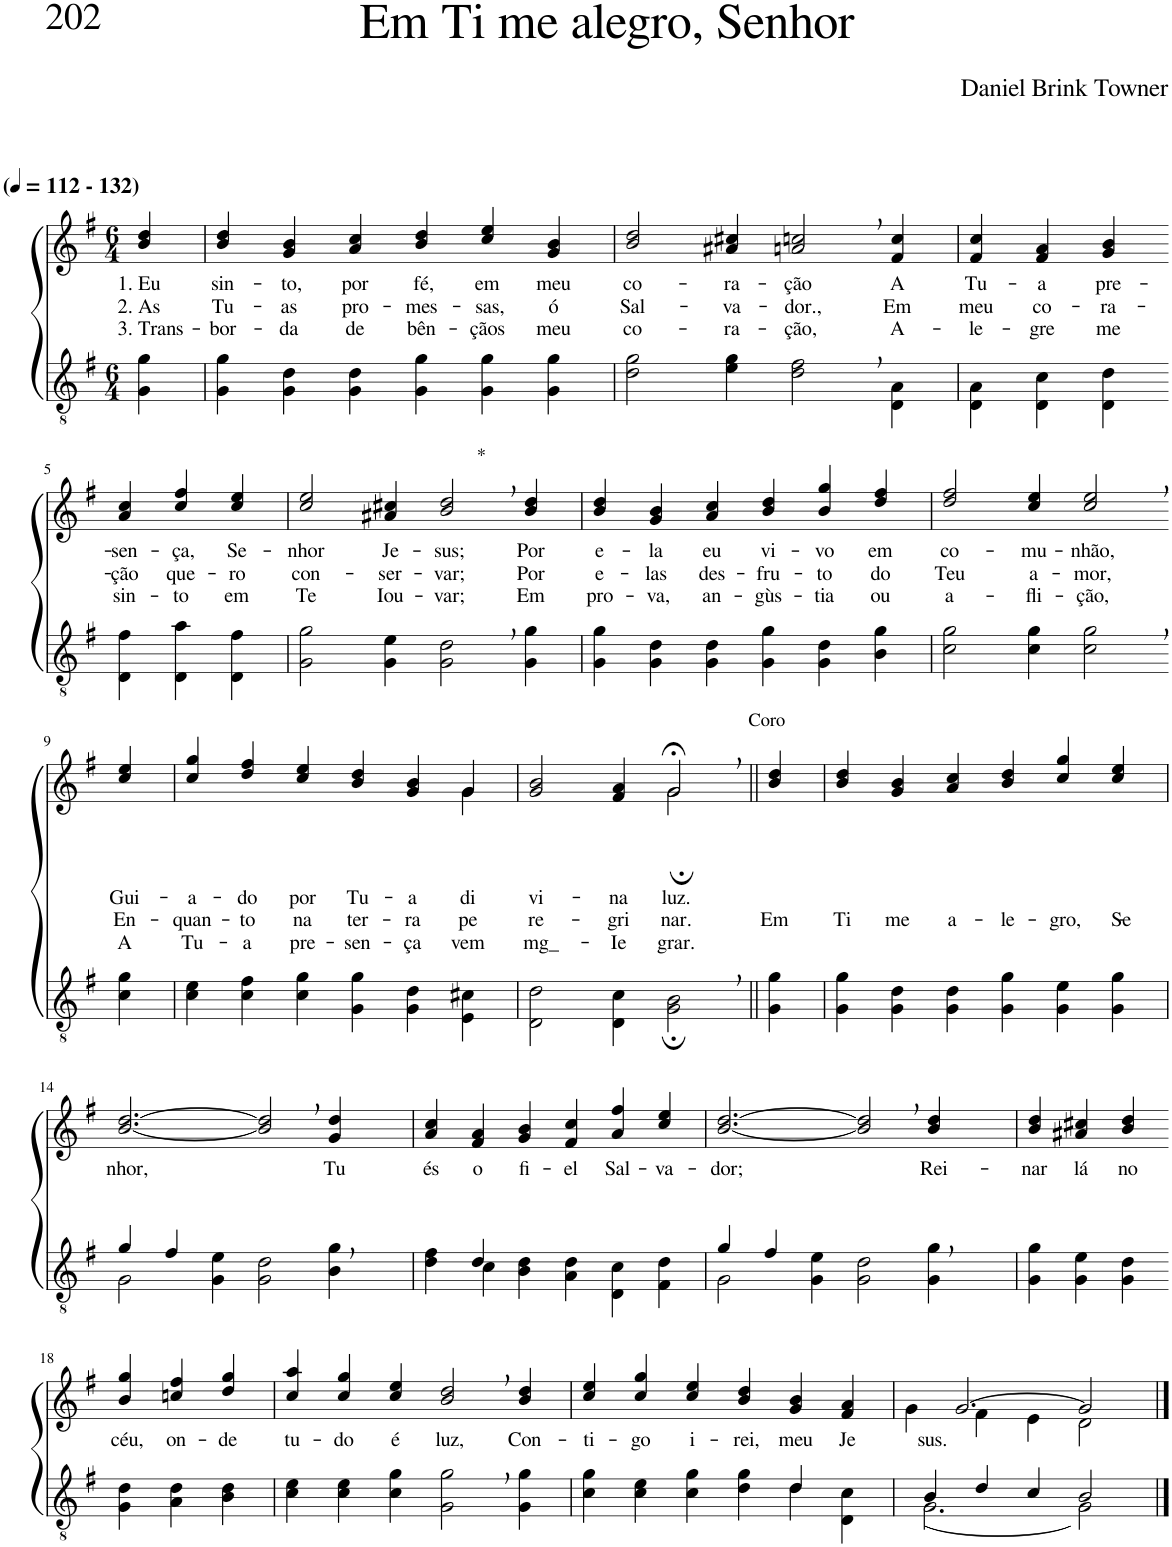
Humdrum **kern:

**kern	**kern	**text	**text	**text
*part2	*part1	*part1	*part1	*part1
*staff2	*staff1	*staff1	*staff1	*staff1
*I"Parte III e IV	*I"Parte I e II	*	*	*
*clefGv2	*clefG2	*	*	*
*Trd3c5	*Trd3c5	*	*	*
*k[f#]	*k[f#]	*	*	*
*M6/4	*M6/4	*	*	*
*MM112	*MM112	*	*	*
=1	=1	=1	=1	=1
!	!LO:TX:a:B:t=(	!	!	!
!	!LO:TX:a:B:t=- 132)	!	!	!
!	!	!LO:LY:b	!LO:LY:b	!LO:LY:b
4G\ 4g\	4b/ 4dd/	1. Eu	2. As	3. Trans-
=2	=2	=2	=2	=2
!	!	!LO:LY:b	!LO:LY:b	!LO:LY:b
4G\ 4g\	4b/ 4dd/	sin-	Tu-	-bor-
!	!	!LO:LY:b	!LO:LY:b	!LO:LY:b
4G\ 4d\	4g/ 4b/	-to,	-as	-da
!	!	!LO:LY:b	!LO:LY:b	!LO:LY:b
4G\ 4d\	4a/ 4cc/	por	pro-	de
!	!	!LO:LY:b	!LO:LY:b	!LO:LY:b
4G\ 4g\	4b/ 4dd/	fé,	-mes-	bên-
!	!	!LO:LY:b	!LO:LY:b	!LO:LY:b
4G\ 4g\	4cc/ 4ee/	em	-sas,	-çãos
!	!	!LO:LY:b	!LO:LY:b	!LO:LY:b
4G\ 4g\	4g/ 4b/	meu	ó	meu
=3	=3	=3	=3	=3
!	!	!LO:LY:b	!LO:LY:b	!LO:LY:b
2d\ 2g\	2b/ 2dd/	co-	Sal-	co-
!	!	!LO:LY:b	!LO:LY:b	!LO:LY:b
4e\ 4g\	4a#X/ 4cc#X/	-ra-	-va-	-ra-
!	!	!LO:LY:b	!LO:LY:b	!LO:LY:b
2d\, 2f#\,	2an/, 2ccn/,	-ção	-dor.,	-ção,
!	!	!LO:LY:b	!LO:LY:b	!LO:LY:b
4D\ 4A\	4f#/ 4cc/	A	Em	A-
=4	=4	=4	=4	=4
!	!	!LO:LY:b	!LO:LY:b	!LO:LY:b
4D\ 4A\	4f#/ 4cc/	Tu-	meu	-le-
!	!	!LO:LY:b	!LO:LY:b	!LO:LY:b
4D\ 4c\	4f#/ 4a/	-a	co-	-gre
!	!	!LO:LY:b	!LO:LY:b	!LO:LY:b
4D\ 4d\	4g/ 4b/	pre-	-ra-	me
!!LO:LB:g=z
=5-	=5-	=5-	=5-	=5-
!	!	!LO:LY:b	!LO:LY:b	!LO:LY:b
4D\ 4f#\	4a/ 4cc/	-sen-	-ção	sin-
!	!	!LO:LY:b	!LO:LY:b	!LO:LY:b
4D\ 4a\	4cc/ 4ff#/	-ça,	que-	-to
!	!	!LO:LY:b	!LO:LY:b	!LO:LY:b
4D\ 4f#\	4cc/ 4ee/	Se-	-ro	em
=6	=6	=6	=6	=6
!	!	!LO:LY:b	!LO:LY:b	!LO:LY:b
2G\ 2g\	2cc/ 2ee/	-nhor	con-	Te
!	!	!LO:LY:b	!LO:LY:b	!LO:LY:b
4G\ 4e\	4a#X/ 4cc#X/	Je-	-ser-	Iou-
!	!LO:TX:a:t=*	!	!	!
!	!	!LO:LY:b	!LO:LY:b	!LO:LY:b
2G\, 2d\,	2b/, 2dd/,	-sus;	-var;	-var;
!	!	!LO:LY:b	!LO:LY:b	!LO:LY:b
4G\ 4g\	4b/ 4dd/	Por	Por	Em
=7	=7	=7	=7	=7
!	!	!LO:LY:b	!LO:LY:b	!LO:LY:b
4G\ 4g\	4b/ 4dd/	e-	e-	pro-
!	!	!LO:LY:b	!LO:LY:b	!LO:LY:b
4G\ 4d\	4g/ 4b/	-la	-las	-va,
!	!	!LO:LY:b	!LO:LY:b	!LO:LY:b
4G\ 4d\	4a/ 4cc/	eu	des-	an-
!	!	!LO:LY:b	!LO:LY:b	!LO:LY:b
4G\ 4g\	4b/ 4dd/	vi-	-fru-	-gùs-
!	!	!LO:LY:b	!LO:LY:b	!LO:LY:b
4G\ 4d\	4b/ 4gg/	-vo	-to	-tia
!	!	!LO:LY:b	!LO:LY:b	!LO:LY:b
4B\ 4g\	4dd/ 4ff#/	em	do	ou
=8	=8	=8	=8	=8
!	!	!LO:LY:b	!LO:LY:b	!LO:LY:b
2c\ 2g\	2dd/ 2ff#/	co-	Teu	a-
!	!	!LO:LY:b	!LO:LY:b	!LO:LY:b
4c\ 4g\	4cc/ 4ee/	-mu-	a-	-fli-
!	!	!LO:LY:b	!LO:LY:b	!LO:LY:b
2c\, 2g\,	2cc/, 2ee/,	-nhão,	-mor,	-ção,
!!LO:LB:g=z
=9-	=9-	=9-	=9-	=9-
!	!	!LO:LY:b	!LO:LY:b	!LO:LY:b
4c\ 4g\	4cc/ 4ee/	Gui-	En-	A
=10	=10	=10	=10	=10
!	!	!LO:LY:b	!LO:LY:b	!LO:LY:b
*	*^	*	*	*
4c\ 4e\	4cc/ 4gg/	4ryy	-a-	-quan-	Tu-
!	!	!	!LO:LY:b	!LO:LY:b	!LO:LY:b
*	*v	*v	*	*	*
4c\ 4f#\	4dd/ 4ff#/	-do	-to	-a
!	!	!LO:LY:b	!LO:LY:b	!LO:LY:b
4c\ 4g\	4cc/ 4ee/	por	na	pre-
!	!	!LO:LY:b	!LO:LY:b	!LO:LY:b
4G\ 4g\	4b/ 4dd/	Tu-	ter-	-sen-
!	!	!LO:LY:b	!LO:LY:b	!LO:LY:b
4G\ 4d\	4g/ 4b/	-a	-ra	-ça
*	*^	*	*	*
!	!	!	!LO:LY:b	!LO:LY:b	!LO:LY:b
4E\ 4c#X\	4g/	4g\	di-	pe-	vem
=11	=11	=11	=11	=11	=11
!	!	!	!LO:LY:b	!LO:LY:b	!LO:LY:b
2D\ 2d\	2g/ 2b/	2.ryy	-vi-	-re-	mg_-
!	!	!	!LO:LY:b	!LO:LY:b	!LO:LY:b
4D\ 4c\	4f#/ 4a/	.	-na	-gri-	-Ie-
!	!LO:TX:a:t=Coro	!	!	!	!
!	!	!	!LO:LY:b	!LO:LY:b	!LO:LY:b
2G\;, 2B\;,	2g;<,/	2g;\	luz.	-nar.	-grar.
=12||	=12||	=12||	=12||	=12||	=12||
!	!	!	!	!LO:LY:b	!
*	*v	*v	*	*	*
4G\ 4g\	4b/ 4dd/	.	Em	.
=13	=13	=13	=13	=13
!	!	!	!LO:LY:b	!
4G\ 4g\	4b/ 4dd/	.	Ti	.
!	!	!	!LO:LY:b	!
4G\ 4d\	4g/ 4b/	.	me	.
!	!	!	!LO:LY:b	!
4G\ 4d\	4a/ 4cc/	.	a-	.
!	!	!	!LO:LY:b	!
4G\ 4g\	4b/ 4dd/	.	-le-	.
!	!	!	!LO:LY:b	!
4G\ 4e\	4cc/ 4gg/	.	-gro,	.
!	!	!	!LO:LY:b	!
4G\ 4g\	4cc/ 4ee/	.	Se-	.
!!LO:LB:g=z
=14	=14	=14	=14	=14
*^	*	*	*	*
!	!	!	!LO:LY:b	!	!
4g/	2G\	[2.b/ [2.dd/	nhor,	.	.
4f#/	.	.	.	.	.
4ryy	4G\ 4e\	.	.	.	.
2.ryy	2G\ 2d\	2b/], 2dd/],	.	.	.
!	!	!	!LO:LY:b	!	!
.	4B\ 4g\	4g/ 4dd/	Tu	.	.
=15	=15	=15	=15	=15	=15
!	!	!	!LO:LY:b	!	!
4ryy	4d\ 4f#\	4a/ 4cc/	és	.	.
!	!	!	!LO:LY:b	!	!
4d/	4c\	4f#/ 4a/	o	.	.
!	!	!	!LO:LY:b	!	!
1ryy	4B\ 4d\	4g/ 4b/	fi-	.	.
!	!	!	!LO:LY:b	!	!
.	4A\ 4d\	4f#/ 4cc/	-el	.	.
!	!	!	!LO:LY:b	!	!
.	4D\ 4c\	4a/ 4ff#/	Sal-	.	.
!	!	!	!LO:LY:b	!	!
.	4F#\ 4d\	4cc/ 4ee/	-va-	.	.
=16	=16	=16	=16	=16	=16
!	!	!	!LO:LY:b	!	!
4g/	2G\	[2.b/ [2.dd/	-dor;	.	.
4f#/	.	.	.	.	.
4ryy	4G\ 4e\	.	.	.	.
2.ryy	2G\ 2d\	2b/], 2dd/],	.	.	.
!	!	!	!LO:LY:b	!	!
.	4G\ 4g\	4b/ 4dd/	Rei-	.	.
=17	=17	=17	=17	=17	=17
!	!	!	!LO:LY:b	!	!
*v	*v	*	*	*	*
4G\ 4g\	4b/ 4dd/	-nar	.	.
!	!	!LO:LY:b	!	!
4G\ 4e\	4a#X/ 4cc#X/	lá	.	.
!	!	!LO:LY:b	!	!
4G\ 4d\	4b/ 4dd/	no	.	.
!!LO:LB:g=z
=18-	=18-	=18-	=18-	=18-
!	!	!LO:LY:b	!	!
4G\ 4d\	4b/ 4gg/	céu,	.	.
!	!	!LO:LY:b	!	!
4A\ 4d\	4ccn/ 4ff#/	on-	.	.
!	!	!LO:LY:b	!	!
4B\ 4d\	4dd/ 4gg/	-de	.	.
=19	=19	=19	=19	=19
!	!	!LO:LY:b	!	!
4c\ 4e\	4cc/ 4aa/	tu-	.	.
!	!	!LO:LY:b	!	!
4c\ 4e\	4cc/ 4gg/	-do	.	.
!	!	!LO:LY:b	!	!
4c\ 4g\	4cc/ 4ee/	é	.	.
!	!	!LO:LY:b	!	!
2G\, 2g\,	2b/, 2dd/,	luz,	.	.
!	!	!LO:LY:b	!	!
4G\ 4g\	4b/ 4dd/	Con-	.	.
=20	=20	=20	=20	=20
*^	*	*	*	*
!	!	!	!LO:LY:b	!	!
1ryy	4c\ 4g\	4cc/ 4ee/	-ti-	.	.
!	!	!	!LO:LY:b	!	!
.	4c\ 4e\	4cc/ 4gg/	-go	.	.
!	!	!	!LO:LY:b	!	!
.	4c\ 4g\	4cc/ 4ee/	i-	.	.
!	!	!	!LO:LY:b	!	!
.	4d\ 4g\	4b/ 4dd/	-rei,	.	.
!	!	!	!LO:LY:b	!	!
4d/	4d\	4g/ 4b/	meu	.	.
!	!	!	!LO:LY:b	!	!
4ryy	4D\ 4c\	4f#/ 4a/	Je-	.	.
=21	=21	=21	=21	=21	=21
*	*	*^	*	*	*
!	!	!	!	!LO:LY:b	!	!
4B/	[2.G\	[2.g/	4g\	-sus.	.	.
4d/	.	.	4f#\	.	.	.
4c/	.	.	4e\	.	.	.
2B/	2G\]	2g/]	2d\	.	.	.
*v	*v	*	*	*	*	*
*	*v	*v	*	*	*
==	==	==	==	==
*-	*-	*-	*-	*-
